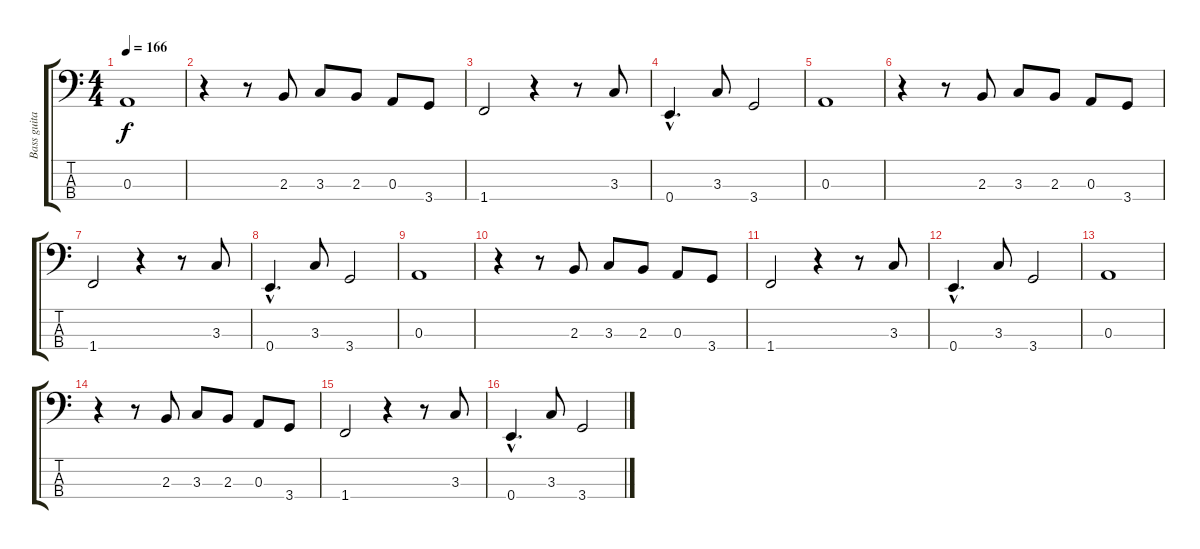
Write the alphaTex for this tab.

\track ("Bass guitar" "Bass guita") {instrument electricbasspick}
\staff {score tabs}
\tuning (G2 D2 A1 E1) {hide}
\ts (4 4)
\tempo 166
\clef f4
\ks c
0.3.1{dy f} |
r.4 r.8 2.3.8 3.3.8 2.3.8 0.3.8 3.4.8 |
1.4.2 r.4 r.8 3.3.8 |
0.4{hac}.4{d} 3.3.8 3.4.2 |
0.3.1 |
r.4 r.8 2.3.8 3.3.8 2.3.8 0.3.8 3.4.8 |
1.4.2 r.4 r.8 3.3.8 |
0.4{hac}.4{d} 3.3.8 3.4.2 |
0.3.1 |
r.4 r.8 2.3.8 3.3.8 2.3.8 0.3.8 3.4.8 |
1.4.2 r.4 r.8 3.3.8 |
0.4{hac}.4{d} 3.3.8 3.4.2 |
0.3.1 |
r.4 r.8 2.3.8 3.3.8 2.3.8 0.3.8 3.4.8 |
1.4.2 r.4 r.8 3.3.8 |
0.4{hac}.4{d} 3.3.8 3.4.2
